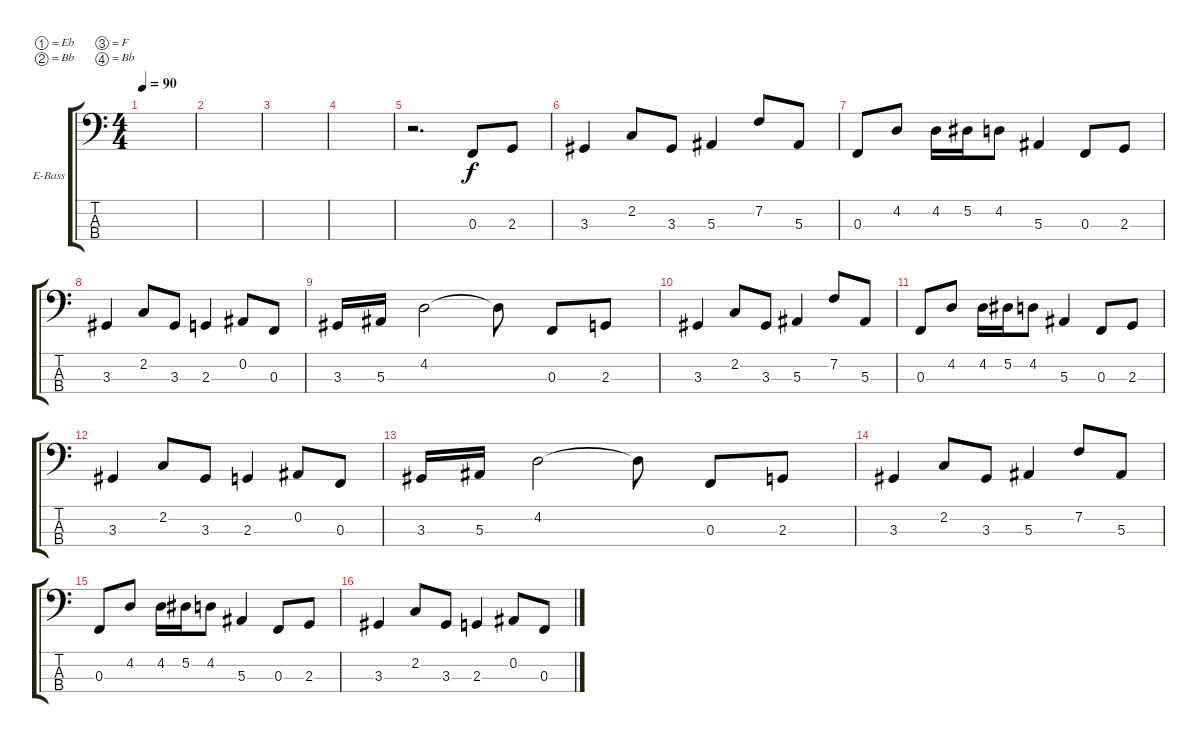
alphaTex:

\defaultSystemsLayout 4
\bracketExtendMode groupsimilarinstruments
\firstSystemTrackNameOrientation horizontal
\otherSystemsTrackNameOrientation horizontal
\track ("Electric Bass" "E-Bass") {instrument electricbassfinger}
\staff {score tabs}
\tuning (Eb2 Bb1 F1 Bb0)
\ts (4 4)
\tempo 90
\clef f4
\ks c
|
|
|
|
r.2{d} 0.3.8 2.3.8 |
3.3.4 2.2.8 3.3.8 5.3.4 7.2.8 5.3.8 |
0.3.8 4.2.8 4.2.16 5.2.16 4.2.8 5.3.4 0.3.8 2.3.8 |
3.3.4 2.2.8 3.3.8 2.3.4 0.2.8 0.3.8 |
3.3.16 5.3.16 4.2.2 4.2{t}.8 0.3.8 2.3.8 |
3.3.4 2.2.8 3.3.8 5.3.4 7.2.8 5.3.8 |
0.3.8 4.2.8 4.2.16 5.2.16 4.2.8 5.3.4 0.3.8 2.3.8 |
3.3.4 2.2.8 3.3.8 2.3.4 0.2.8 0.3.8 |
3.3.16 5.3.16 4.2.2 4.2{t}.8 0.3.8 2.3.8 |
3.3.4 2.2.8 3.3.8 5.3.4 7.2.8 5.3.8 |
0.3.8 4.2.8 4.2.16 5.2.16 4.2.8 5.3.4 0.3.8 2.3.8 |
3.3.4 2.2.8 3.3.8 2.3.4 0.2.8 0.3.8
